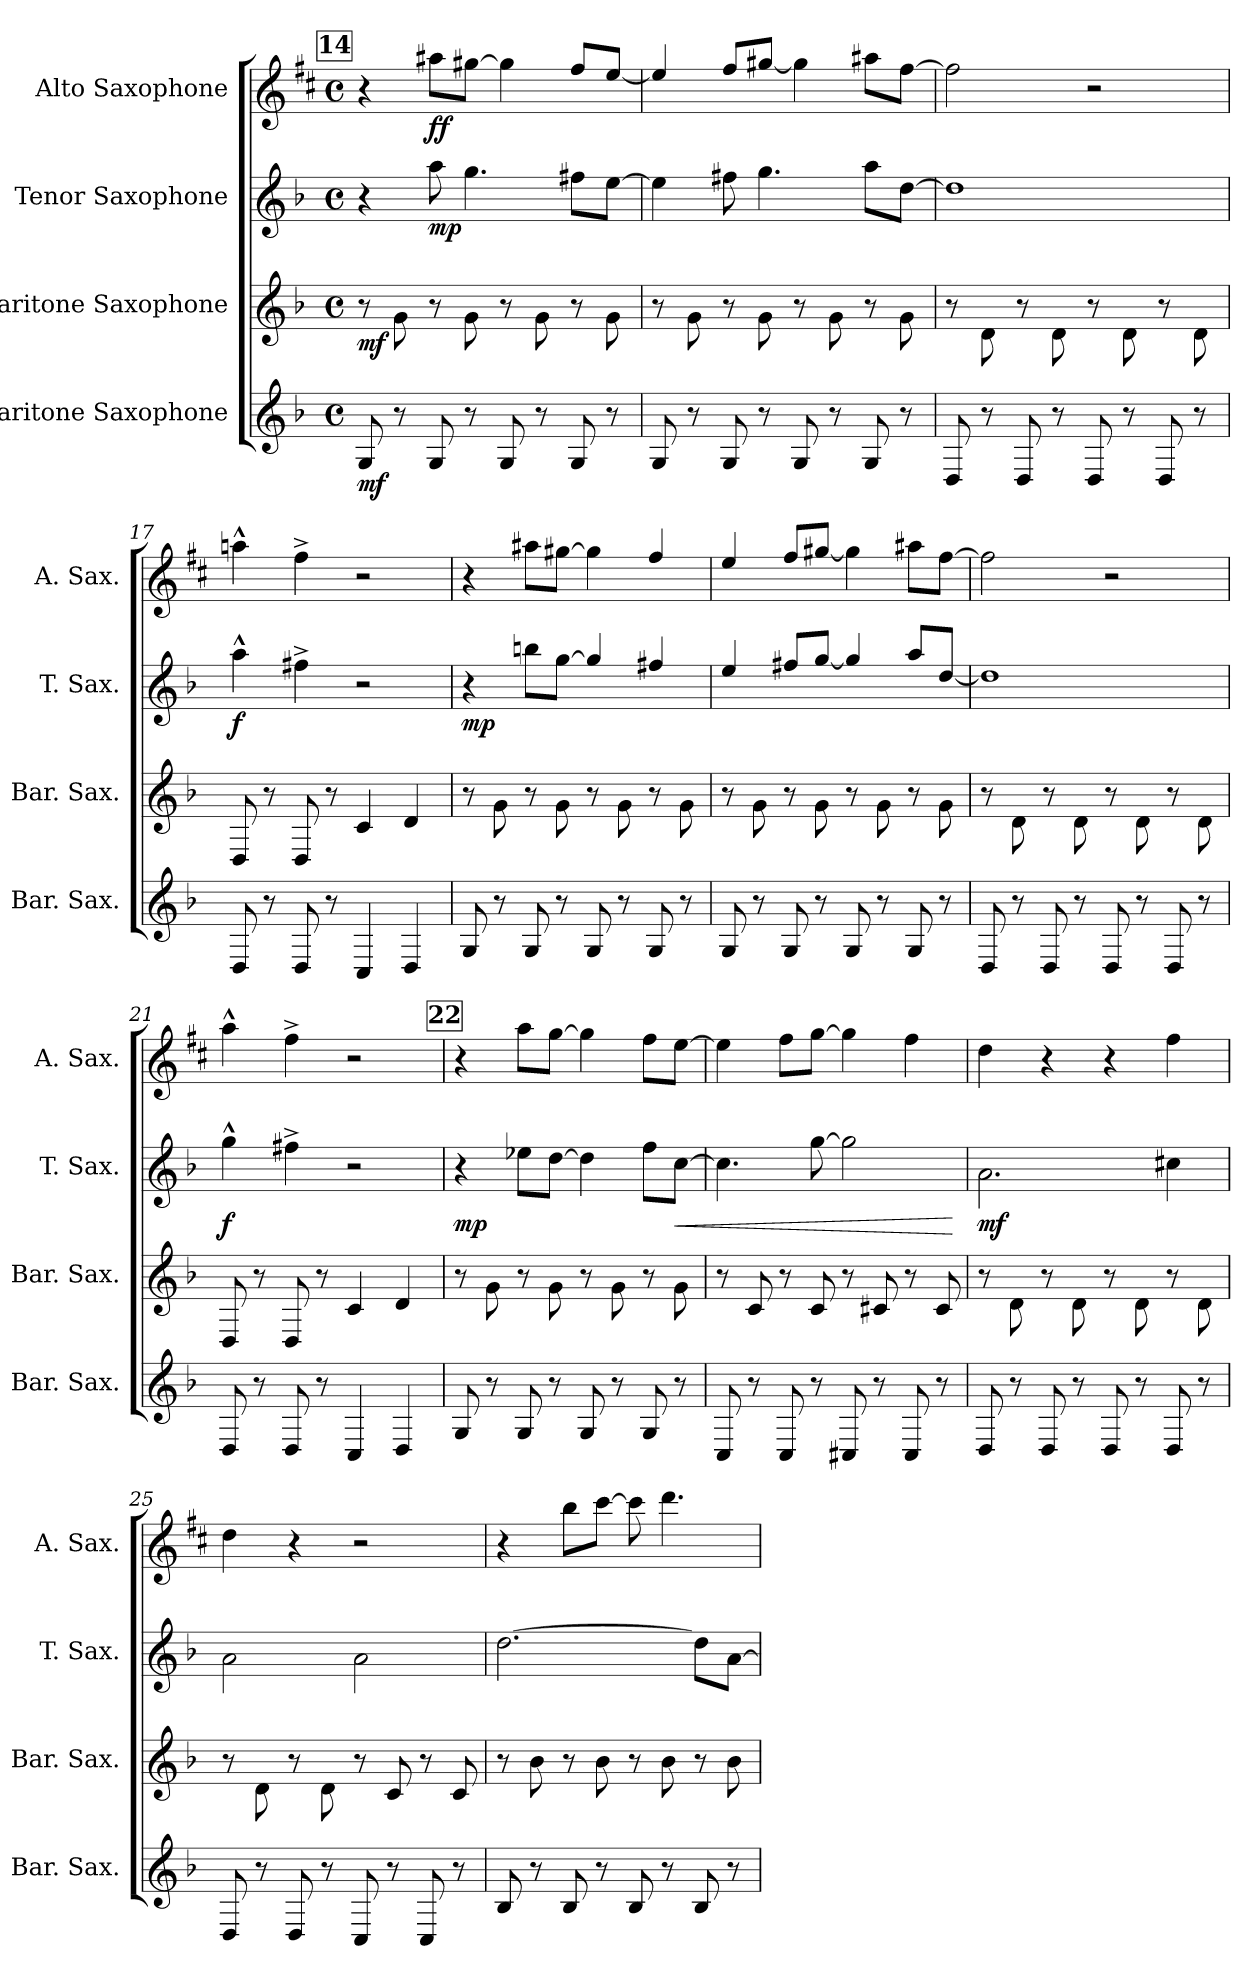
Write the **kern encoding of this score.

**kern	**dynam	**kern	**dynam	**kern	**dynam	**kern	**dynam
*part4	*part4	*part3	*part3	*part2	*part2	*part1	*part1
*staff4	*staff4	*staff3	*staff3	*staff2	*staff2	*staff1	*staff1
*I"Baritone Saxophone	*	*I"Baritone Saxophone	*	*I"Tenor Saxophone	*	*I"Alto Saxophone	*
*I'Bar. Sax.	*	*I'Bar. Sax.	*	*I'T. Sax.	*	*I'A. Sax.	*
!!LO:LB:g=z
*clefG2	*	*clefG2	*	*clefG2	*	*clefG2	*
*ITrd12c21	*	*ITrd12c21	*	*ITrd8c14	*	*ITrd5c9	*
*k[b-]	*	*k[b-]	*	*k[b-]	*	*k[b-]	*
*M4/4	*	*M4/4	*	*M4/4	*	*M4/4	*
*met(c)	*	*met(c)	*	*met(c)	*	*met(c)	*
!!LO:REH:place=s1:a:B:fs=14:t=14
=14	=14	=14	=14	=14	=14	=14	=14
!	!LO:DY:b	!	!LO:DY:b	!	!	!	!
8GG/	mf	8r	mf	4r	.	4r	.
8r	.	8G\	.	.	.	.	.
!	!	!	!	!	!LO:DY:b	!	!LO:DY:b
8GG/	.	8r	.	8a\	mp	8cc#X\L	ff
8r	.	8G\	.	4.g\	.	[8bn\J	.
8GG/	.	8r	.	.	.	4b\]	.
8r	.	8G\	.	.	.	.	.
8GG/	.	8r	.	8f#X\L	.	8a/L	.
8r	.	8G\	.	[8e\J	.	[8g/J	.
=15	=15	=15	=15	=15	=15	=15	=15
8GG/	.	8r	.	4e\]	.	4g/]	.
8r	.	8G\	.	.	.	.	.
8GG/	.	8r	.	8f#X\	.	8a/L	.
8r	.	8G\	.	4.g\	.	[8bn/J	.
8GG/	.	8r	.	.	.	4b\]	.
8r	.	8G\	.	.	.	.	.
8GG/	.	8r	.	8a\L	.	8cc#X\L	.
8r	.	8G\	.	[8d\J	.	[8a\J	.
=16	=16	=16	=16	=16	=16	=16	=16
8DD/	.	8r	.	1d]	.	2a\]	.
8r	.	8D\	.	.	.	.	.
8DD/	.	8r	.	.	.	.	.
8r	.	8D\	.	.	.	.	.
8DD/	.	8r	.	.	.	2r	.
8r	.	8D\	.	.	.	.	.
8DD/	.	8r	.	.	.	.	.
8r	.	8D\	.	.	.	.	.
=17	=17	=17	=17	=17	=17	=17	=17
!	!	!	!	!	!LO:DY:b	!	!
8DD/	.	8DD/	.	4a^^\	f	4ccn^^\	.
8r	.	8r	.	.	.	.	.
8DD/	.	8DD/	.	4f#X^\	.	4a^\	.
8r	.	8r	.	.	.	.	.
4CC/	.	4C/	.	2r	.	2r	.
4DD/	.	4D/	.	.	.	.	.
!!LO:LB:g=z
=18	=18	=18	=18	=18	=18	=18	=18
!	!	!	!	!	!LO:DY:b	!	!
8GG/	.	8r	.	4r	mp	4r	.
8r	.	8G\	.	.	.	.	.
8GG/	.	8r	.	8bn\L	.	8cc#X\L	.
8r	.	8G\	.	[8g\J	.	[8bn\J	.
8GG/	.	8r	.	4g/]	.	4b\]	.
8r	.	8G\	.	.	.	.	.
8GG/	.	8r	.	4f#X/	.	4a/	.
8r	.	8G\	.	.	.	.	.
=19	=19	=19	=19	=19	=19	=19	=19
8GG/	.	8r	.	4e/	.	4g/	.
8r	.	8G\	.	.	.	.	.
8GG/	.	8r	.	8f#X/L	.	8a/L	.
8r	.	8G\	.	[8g/J	.	[8bn/J	.
8GG/	.	8r	.	4g/]	.	4b\]	.
8r	.	8G\	.	.	.	.	.
8GG/	.	8r	.	8a/L	.	8cc#X\L	.
8r	.	8G\	.	[8d/J	.	[8a\J	.
=20	=20	=20	=20	=20	=20	=20	=20
8DD/	.	8r	.	1d]	.	2a\]	.
8r	.	8D\	.	.	.	.	.
8DD/	.	8r	.	.	.	.	.
8r	.	8D\	.	.	.	.	.
8DD/	.	8r	.	.	.	2r	.
8r	.	8D\	.	.	.	.	.
8DD/	.	8r	.	.	.	.	.
8r	.	8D\	.	.	.	.	.
=21	=21	=21	=21	=21	=21	=21	=21
!	!	!	!	!	!LO:DY:b	!	!
8DD/	.	8DD/	.	4g^^\	f	4cc^^\	.
8r	.	8r	.	.	.	.	.
8DD/	.	8DD/	.	4f#X^\	.	4a^\	.
8r	.	8r	.	.	.	.	.
4CC/	.	4C/	.	2r	.	2r	.
4DD/	.	4D/	.	.	.	.	.
!!LO:PB:g=z
!!LO:REH:place=s1:a:B:fs=14:t=22
=22	=22	=22	=22	=22	=22	=22	=22
!	!	!	!	!	!LO:DY:b	!	!
8GG/	.	8r	.	4r	mp	4r	.
8r	.	8G\	.	.	.	.	.
8GG/	.	8r	.	8e-X\L	.	8cc\L	.
8r	.	8G\	.	[8d\J	.	[8b-\J	.
8GG/	.	8r	.	4d\]	.	4b-\]	.
8r	.	8G\	.	.	.	.	.
8GG/	.	8r	.	8f\L	.	8a\L	.
!	!	!	!	!	!LO:HP:b	!	!
8r	.	8G\	.	[8c\J	<	[8g\J	.
=23	=23	=23	=23	=23	=23	=23	=23
8CC/	.	8r	.	4.c\]	.	4g\]	.
8r	.	8C/	.	.	.	.	.
8CC/	.	8r	.	.	.	8a\L	.
8r	.	8C/	.	[8g\	.	[8b-\J	.
8CC#X/	.	8r	.	2g\]	.	4b-\]	.
8r	.	8C#X/	.	.	.	.	.
8CC#/	.	8r	.	.	.	4a\	.
8r	.	8C#/	.	.	.	.	.
.	.	.	.	.	[	.	.
=24	=24	=24	=24	=24	=24	=24	=24
!	!	!	!	!	!LO:DY:b	!	!
8DD/	.	8r	.	2.A\	mf	4f\	.
8r	.	8D\	.	.	.	.	.
8DD/	.	8r	.	.	.	4r	.
8r	.	8D\	.	.	.	.	.
8DD/	.	8r	.	.	.	4r	.
8r	.	8D\	.	.	.	.	.
8DD/	.	8r	.	4c#X\	.	4a\	.
8r	.	8D\	.	.	.	.	.
=25	=25	=25	=25	=25	=25	=25	=25
8DD/	.	8r	.	2A\	.	4f\	.
8r	.	8D\	.	.	.	.	.
8DD/	.	8r	.	.	.	4r	.
8r	.	8D\	.	.	.	.	.
8CC/	.	8r	.	2A\	.	2r	.
8r	.	8C/	.	.	.	.	.
8CC/	.	8r	.	.	.	.	.
8r	.	8C/	.	.	.	.	.
!!LO:LB:g=z
=26	=26	=26	=26	=26	=26	=26	=26
8BB-/	.	8r	.	[2.d\	.	4r	.
8r	.	8B-\	.	.	.	.	.
8BB-/	.	8r	.	.	.	8dd\L	.
8r	.	8B-\	.	.	.	[8ee\J	.
8BB-/	.	8r	.	.	.	8ee\]	.
8r	.	8B-\	.	.	.	4.ff\	.
8BB-/	.	8r	.	8d\L]	.	.	.
8r	.	8B-\	.	[8A\J	.	.	.
=	=	=	=	=	=	=	=
*-	*-	*-	*-	*-	*-	*-	*-
